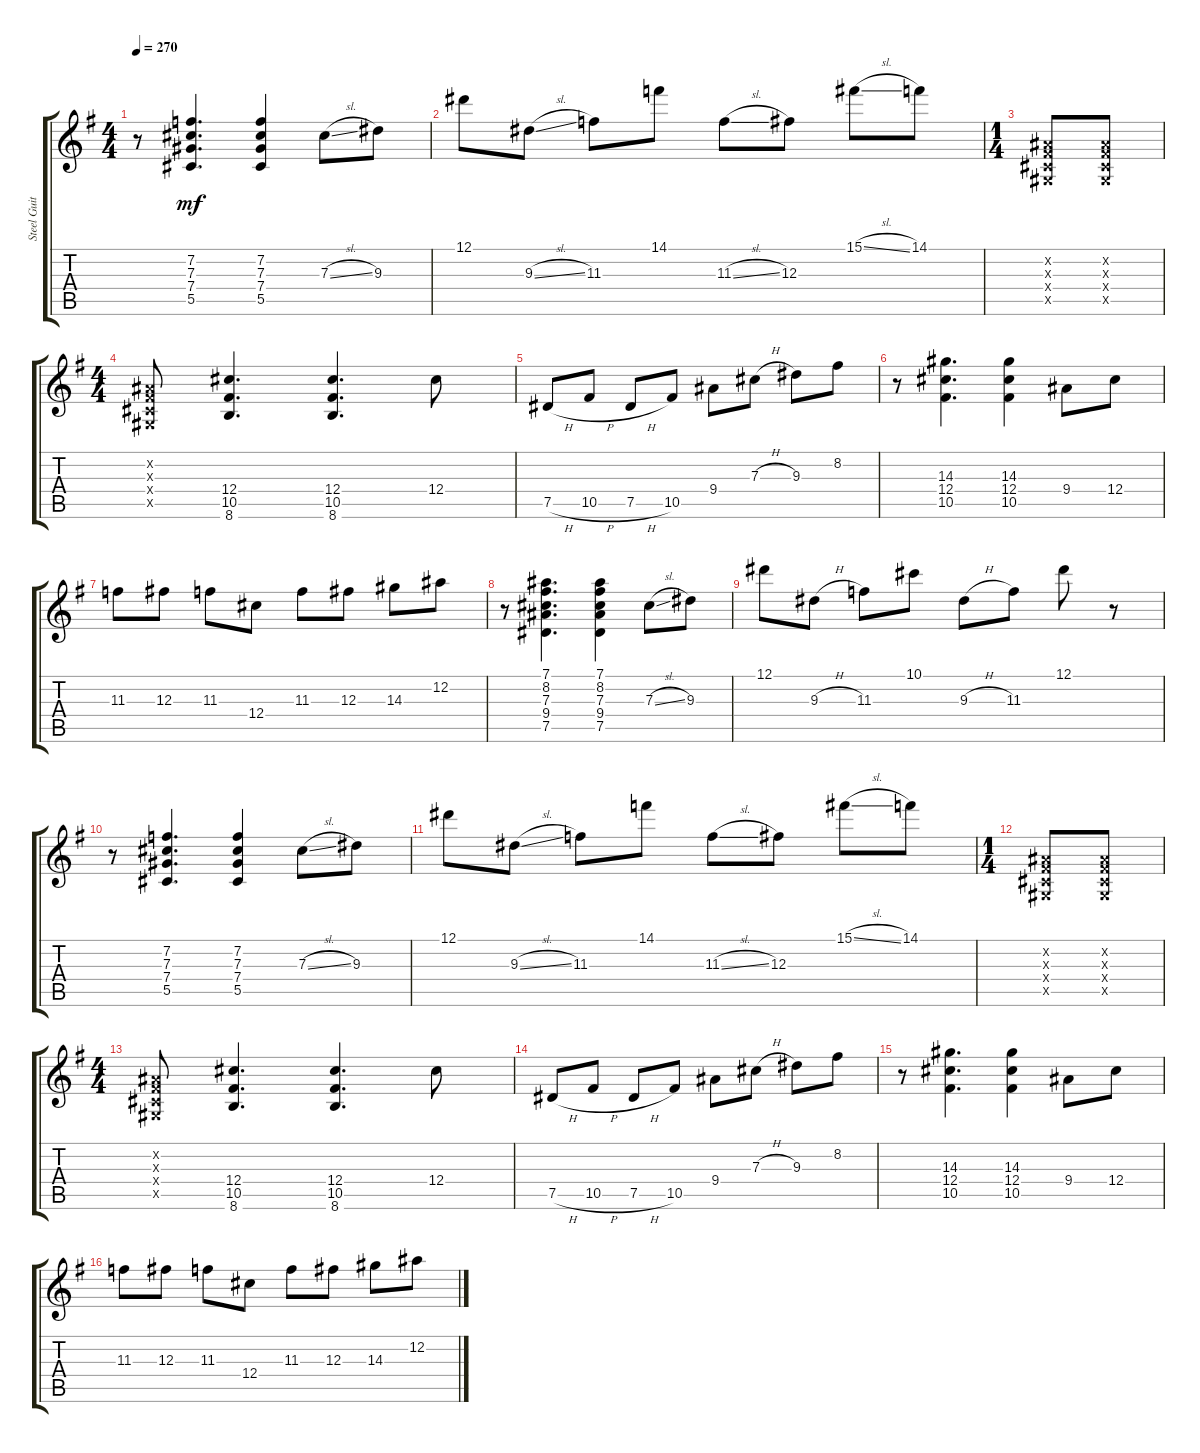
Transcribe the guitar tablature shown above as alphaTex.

\track ("Steel Guitar" "Steel Guit") {instrument acousticguitarsteel}
\staff {score tabs}
\tuning (Eb4 Bb3 Gb3 Db3 Ab2 Eb2) {hide}
\ts (4 4)
\tempo 270
\clef g2
\ks eminor
r.8{dy mf} (7.2 7.3 7.4 5.5).4{d} (7.2 7.3 7.4 5.5).4 7.3{sl}.8 9.3.8 |
12.1.8 9.3{sl}.8 11.3.8 14.1.8 11.3{sl}.8 12.3.8 15.1{sl}.8 14.1.8 |
\ts (1 4)
(0.2{x} 0.3{x} 0.4{x} 0.5{x}).8 (0.2{x} 0.3{x} 0.4{x} 0.5{x}).8 |
\ts (4 4)
(0.2{x} 0.3{x} 0.4{x} 0.5{x}).8 (12.4 10.5 8.6).4{d} (12.4 10.5 8.6).4{d} 12.4.8 |
7.5{h}.8 10.5{h}.8 7.5{h}.8 10.5.8 9.4.8 7.3{h}.8 9.3.8 8.2.8 |
r.8 (14.3 12.4 10.5).4{d} (14.3 12.4 10.5).4 9.4.8 12.4.8 |
11.3.8 12.3.8 11.3.8 12.4.8 11.3.8 12.3.8 14.3.8 12.2.8 |
r.8 (7.1 8.2 7.3 9.4 7.5).4{d} (7.1 8.2 7.3 9.4 7.5).4 7.3{sl}.8 9.3.8 |
12.1.8 9.3{h}.8 11.3.8 10.1.8 9.3{h}.8 11.3.8 12.1.8 r.8 |
r.8 (7.2 7.3 7.4 5.5).4{d} (7.2 7.3 7.4 5.5).4 7.3{sl}.8 9.3.8 |
12.1.8 9.3{sl}.8 11.3.8 14.1.8 11.3{sl}.8 12.3.8 15.1{sl}.8 14.1.8 |
\ts (1 4)
(0.2{x} 0.3{x} 0.4{x} 0.5{x}).8 (0.2{x} 0.3{x} 0.4{x} 0.5{x}).8 |
\ts (4 4)
(0.2{x} 0.3{x} 0.4{x} 0.5{x}).8 (12.4 10.5 8.6).4{d} (12.4 10.5 8.6).4{d} 12.4.8 |
7.5{h}.8 10.5{h}.8 7.5{h}.8 10.5.8 9.4.8 7.3{h}.8 9.3.8 8.2.8 |
r.8 (14.3 12.4 10.5).4{d} (14.3 12.4 10.5).4 9.4.8 12.4.8 |
11.3.8 12.3.8 11.3.8 12.4.8 11.3.8 12.3.8 14.3.8 12.2.8
